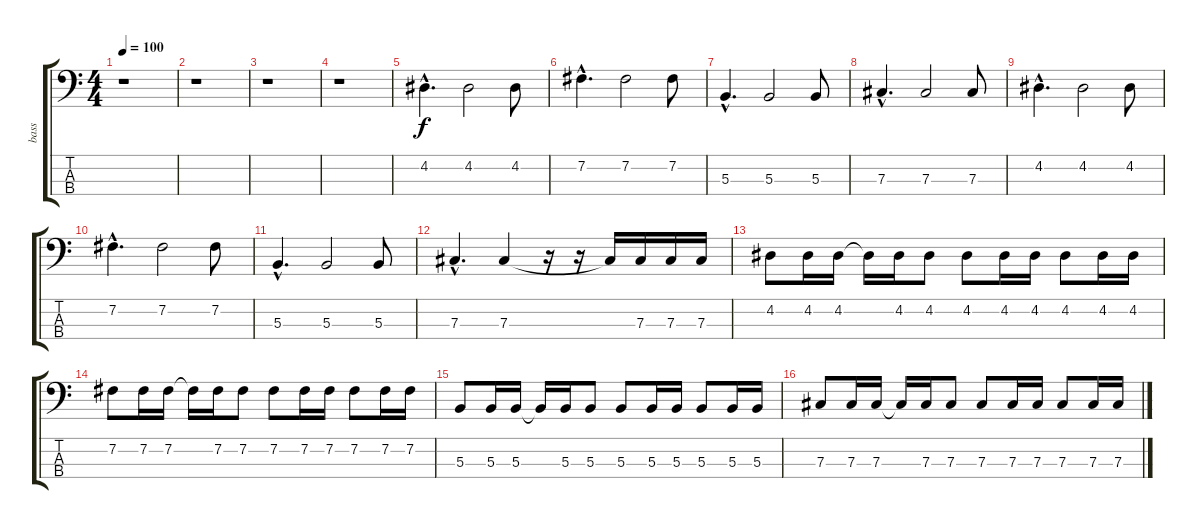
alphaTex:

\track ("bass" "bass") {instrument electricbassfinger}
\staff {score tabs}
\tuning (E2 B1 Gb1 Db1) {hide}
\ts (4 4)
\tempo 100
\clef f4
\ks c
r.1{dy f instrument electricbassfinger} |
r.1 |
r.1 |
r.1 |
4.2{hac}.4{d} 4.2.2 4.2.8 |
7.2{hac}.4{d} 7.2.2 7.2.8 |
5.3{hac}.4{d} 5.3.2 5.3.8 |
7.3{hac}.4{d} 7.3.2 7.3.8 |
4.2{hac}.4{d} 4.2.2 4.2.8 |
7.2{hac}.4{d} 7.2.2 7.2.8 |
5.3{hac}.4{d} 5.3.2 5.3.8 |
7.3{hac}.4{d} 7.3.4 r.16 r.16 7.3{t}.16 7.3.16 7.3.16 7.3.16 |
4.2.8 4.2.16 4.2.16 4.2{t}.16 4.2.16 4.2.8 4.2.8 4.2.16 4.2.16 4.2.8 4.2.16 4.2.16 |
7.2.8 7.2.16 7.2.16 7.2{t}.16 7.2.16 7.2.8 7.2.8 7.2.16 7.2.16 7.2.8 7.2.16 7.2.16 |
5.3.8 5.3.16 5.3.16 5.3{t}.16 5.3.16 5.3.8 5.3.8 5.3.16 5.3.16 5.3.8 5.3.16 5.3.16 |
7.3.8 7.3.16 7.3.16 7.3{t}.16 7.3.16 7.3.8 7.3.8 7.3.16 7.3.16 7.3.8 7.3.16 7.3.16
